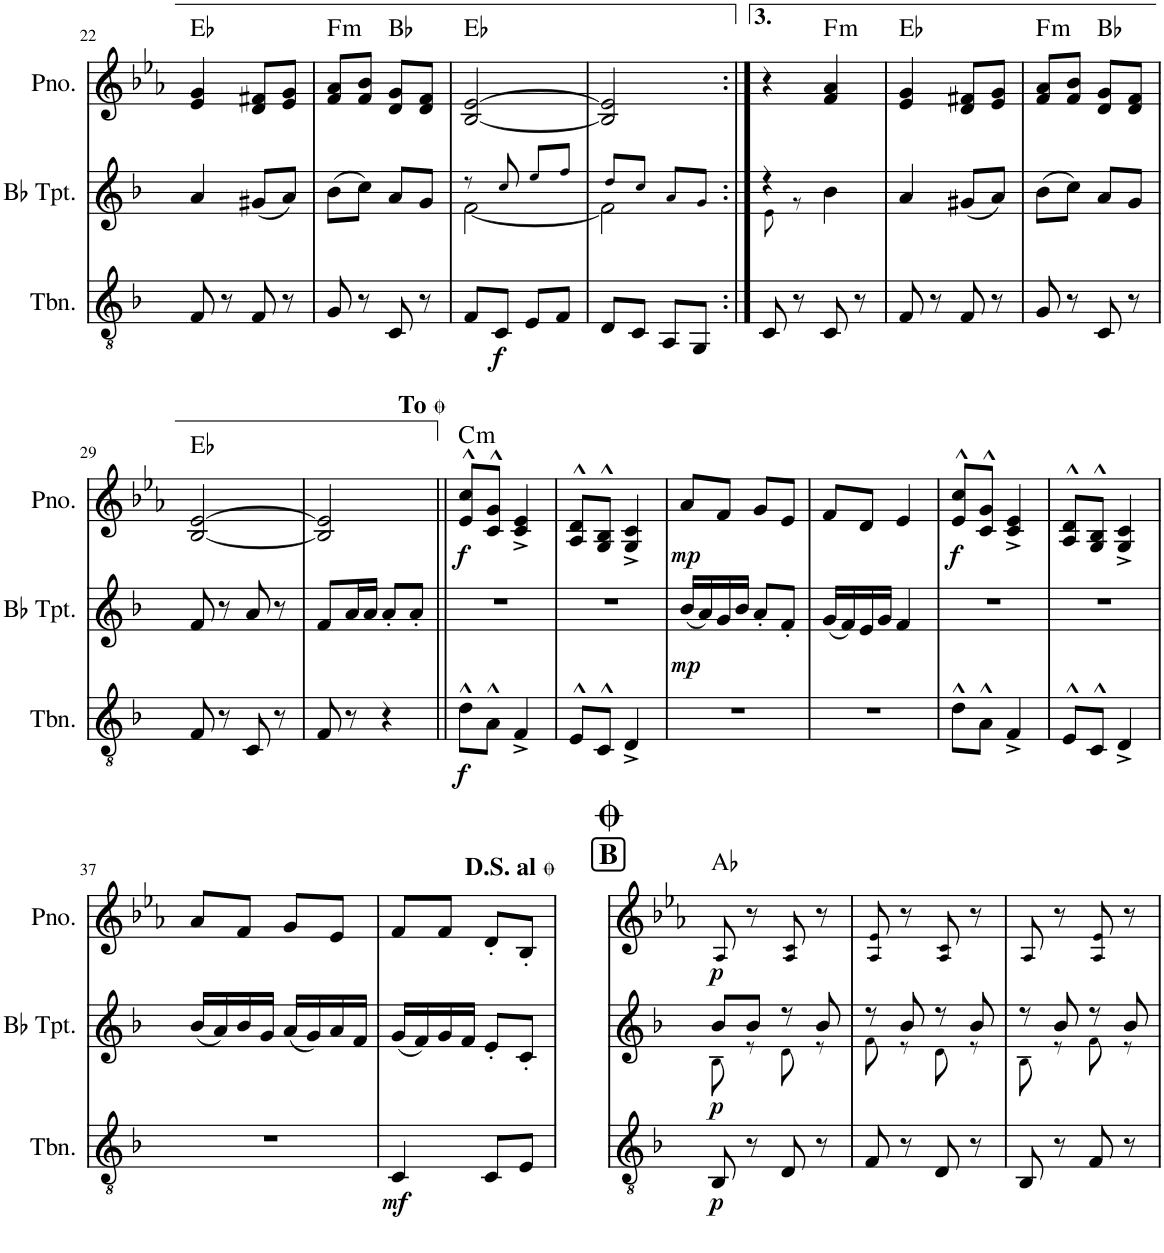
**kern	**dynam	**kern	**dynam	**kern	**dynam	**harte
*part3	*part3	*part2	*part2	*part1	*part1	*part1
*staff3	*staff3	*staff2	*staff2	*staff1	*staff1	*
*I"Trombone	*	*I"Bb Trumpet	*	*I"Piano	*	*
*I'Tbn.	*	*I'Bb Tpt.	*	*I'Pno.	*	*
!!LO:PB:g=z
*clefGv2	*	*clefG2	*	*clefG2	*	*
*Trd1c2	*	*Trd1c2	*	*	*	*
*k[b-]	*	*k[b-]	*	*k[b-e-a-]	*	*
*M2/4	*	*M2/4	*	*M2/4	*	*
=22	=22	=22	=22	=22	=22	=22
8F/	.	4a/	.	4e-/ 4g/	.	Eb:maj
8r	.	.	.	.	.	.
8F/	.	(8g#X/L	.	8d/ 8f#X/L	.	.
8r	.	8a/J)	.	8e-/ 8g/J	.	.
=23	=23	=23	=23	=23	=23	=23
!	!	!	!	!	!	!LO:H:kt=m
8G/	.	(8b-\L	.	8f/ 8a-/L	.	F:min
8r	.	8cc\J)	.	8f/ 8b-/J	.	.
8C/	.	8a/L	.	8d/ 8g/L	.	Bb:maj
8r	.	8g/J	.	8d/ 8f/J	.	.
=24	=24	=24	=24	=24	=24	=24
*	*	*^	*	*	*	*
8F/L	.	8r	[2f\	.	[2B-/ [2e-/	.	Eb:maj
!	!LO:DY:b	!	!	!	!	!	!
8C/J	f	8cc/	.	.	.	.	.
8E/L	.	8ee/L	.	.	.	.	.
8F/J	.	8ff/J	.	.	.	.	.
=25	=25	=25	=25	=25	=25	=25	=25
8D/L	.	8dd/L	2f\]	.	2B-/] 2e-/]	.	.
8C/J	.	8cc/J	.	.	.	.	.
8AA/L	.	8a/L	.	.	.	.	.
8GG/J	.	8g/J	.	.	.	.	.
=26:|!	=26:|!	=26:|!	=26:|!	=26:|!	=26:|!	=26:|!	=26:|!
8C/	.	4r	8e!\	.	4r	.	.
8r	.	.	8r	.	.	.	.
!	!	!	!	!	!	!	!LO:H:kt=m
8C/	.	4b-\	4ryy	.	4f/ 4a-/	.	F:min
8r	.	.	.	.	.	.	.
*	*	*v	*v	*	*	*	*
=27	=27	=27	=27	=27	=27	=27
8F/	.	4a/	.	4e-/ 4g/	.	Eb:maj
8r	.	.	.	.	.	.
8F/	.	(8g#X/L	.	8d/ 8f#X/L	.	.
8r	.	8a/J)	.	8e-/ 8g/J	.	.
=28	=28	=28	=28	=28	=28	=28
!	!	!	!	!	!	!LO:H:kt=m
8G/	.	(8b-\L	.	8f/ 8a-/L	.	F:min
8r	.	8cc\J)	.	8f/ 8b-/J	.	.
8C/	.	8a/L	.	8d/ 8g/L	.	Bb:maj
8r	.	8g/J	.	8d/ 8f/J	.	.
!!LO:LB:g=z
=29	=29	=29	=29	=29	=29	=29
8F/	.	8f/	.	[2B-/ [2e-/	.	Eb:maj
8r	.	8r	.	.	.	.
8C/	.	8a/	.	.	.	.
8r	.	8r	.	.	.	.
=30	=30	=30	=30	=30	=30	=30
8F/	.	8f/L	.	2B-/] 2e-/]	.	.
8r	.	16a/L	.	.	.	.
.	.	16a/JJ	.	.	.	.
4r	.	8a'/L	.	.	.	.
.	.	8a'/J	.	.	.	.
!	!	!	!	!LO:TX:a:t=<b>To </b>	!	!
=31||	=31||	=31||	=31||	=31||	=31||	=31||
!	!LO:DY:b	!	!	!	!LO:DY:b	!LO:H:kt=m
8d^^\L	f	2r	.	8e-/^^ 8cc/^^L	f	C:min
8A^^\J	.	.	.	8c/^^ 8g/^^J	.	.
4F^/	.	.	.	4c/^ 4e-/^	.	.
=32	=32	=32	=32	=32	=32	=32
8E^^/L	.	2r	.	8A-/^^ 8d/^^L	.	.
8C^^/J	.	.	.	8G/^^ 8B-/^^J	.	.
4D^/	.	.	.	4G/^ 4c/^	.	.
=33	=33	=33	=33	=33	=33	=33
!	!	!	!LO:DY:b	!	!LO:DY:b	!
2r	.	(16b-/LL	mp	8a-/L	mp	.
.	.	16a/)	.	.	.	.
.	.	16g/	.	8f/J	.	.
.	.	16b-/JJ	.	.	.	.
.	.	8a'/L	.	8g/L	.	.
.	.	8f'/J	.	8e-/J	.	.
=34	=34	=34	=34	=34	=34	=34
2r	.	(16g/LL	.	8f/L	.	.
.	.	16f/)	.	.	.	.
.	.	16e/	.	8d/J	.	.
.	.	16g/JJ	.	.	.	.
.	.	4f/	.	4e-/	.	.
=35	=35	=35	=35	=35	=35	=35
!	!	!	!	!	!LO:DY:b	!
8d^^\L	.	2r	.	8e-/^^ 8cc/^^L	f	.
8A^^\J	.	.	.	8c/^^ 8g/^^J	.	.
4F^/	.	.	.	4c/^ 4e-/^	.	.
=36	=36	=36	=36	=36	=36	=36
8E^^/L	.	2r	.	8A-/^^ 8d/^^L	.	.
8C^^/J	.	.	.	8G/^^ 8B-/^^J	.	.
4D^/	.	.	.	4G/^ 4c/^	.	.
!!LO:LB:g=z
=37	=37	=37	=37	=37	=37	=37
2r	.	(16b-/LL	.	8a-/L	.	.
.	.	16a/)	.	.	.	.
.	.	16b-/	.	8f/J	.	.
.	.	16g/JJ	.	.	.	.
.	.	(16a/LL	.	8g/L	.	.
.	.	16g/)	.	.	.	.
.	.	16a/	.	8e-/J	.	.
.	.	16f/JJ	.	.	.	.
=38	=38	=38	=38	=38	=38	=38
!	!LO:DY:b	!	!	!	!	!
4C/	mf	(16g/LL	.	8f/L	.	.
.	.	16f/)	.	.	.	.
.	.	16g/	.	8f/J	.	.
.	.	16f/JJ	.	.	.	.
8C/L	.	8e'/L	.	8d'/L	.	.
8E/J	.	8c'/J	.	8B-'/J	.	.
!	!	!	!	!LO:TX:a:t=<b>D.S. al </b>	!	!
!!LO:REH:place=s1:a:B:cj:fs=14:t=B
=39	=39	=39	=39	=39	=39	=39
*	*	*^	*	*	*	*
!	!LO:DY:b	!	!	!LO:DY:b	!	!LO:DY:b	!
8BB-/	p	8b-/L	8B-!\	p	8A-!/	p	Ab:maj
8r	.	8b-/J	8r	.	8r	.	.
8D/	.	8r	8d!\	.	8A-!/ 8c!/	.	.
8r	.	8b-/	8r	.	8r	.	.
=40	=40	=40	=40	=40	=40	=40	=40
8F/	.	8r	8f!\	.	8A-!/ 8e-!/	.	.
8r	.	8b-/	8r	.	8r	.	.
8D/	.	8r	8d!\	.	8A-!/ 8c!/	.	.
8r	.	8b-/	8r	.	8r	.	.
=41	=41	=41	=41	=41	=41	=41	=41
8BB-/	.	8r	8B-!\	.	8A-!/	.	.
8r	.	8b-/	8r	.	8r	.	.
8F/	.	8r	8f!\	.	8A-!/ 8e-!/	.	.
8r	.	8b-/	8r	.	8r	.	.
*	*	*v	*v	*	*	*	*
=	=	=	=	=	=	=
*-	*-	*-	*-	*-	*-	*-
